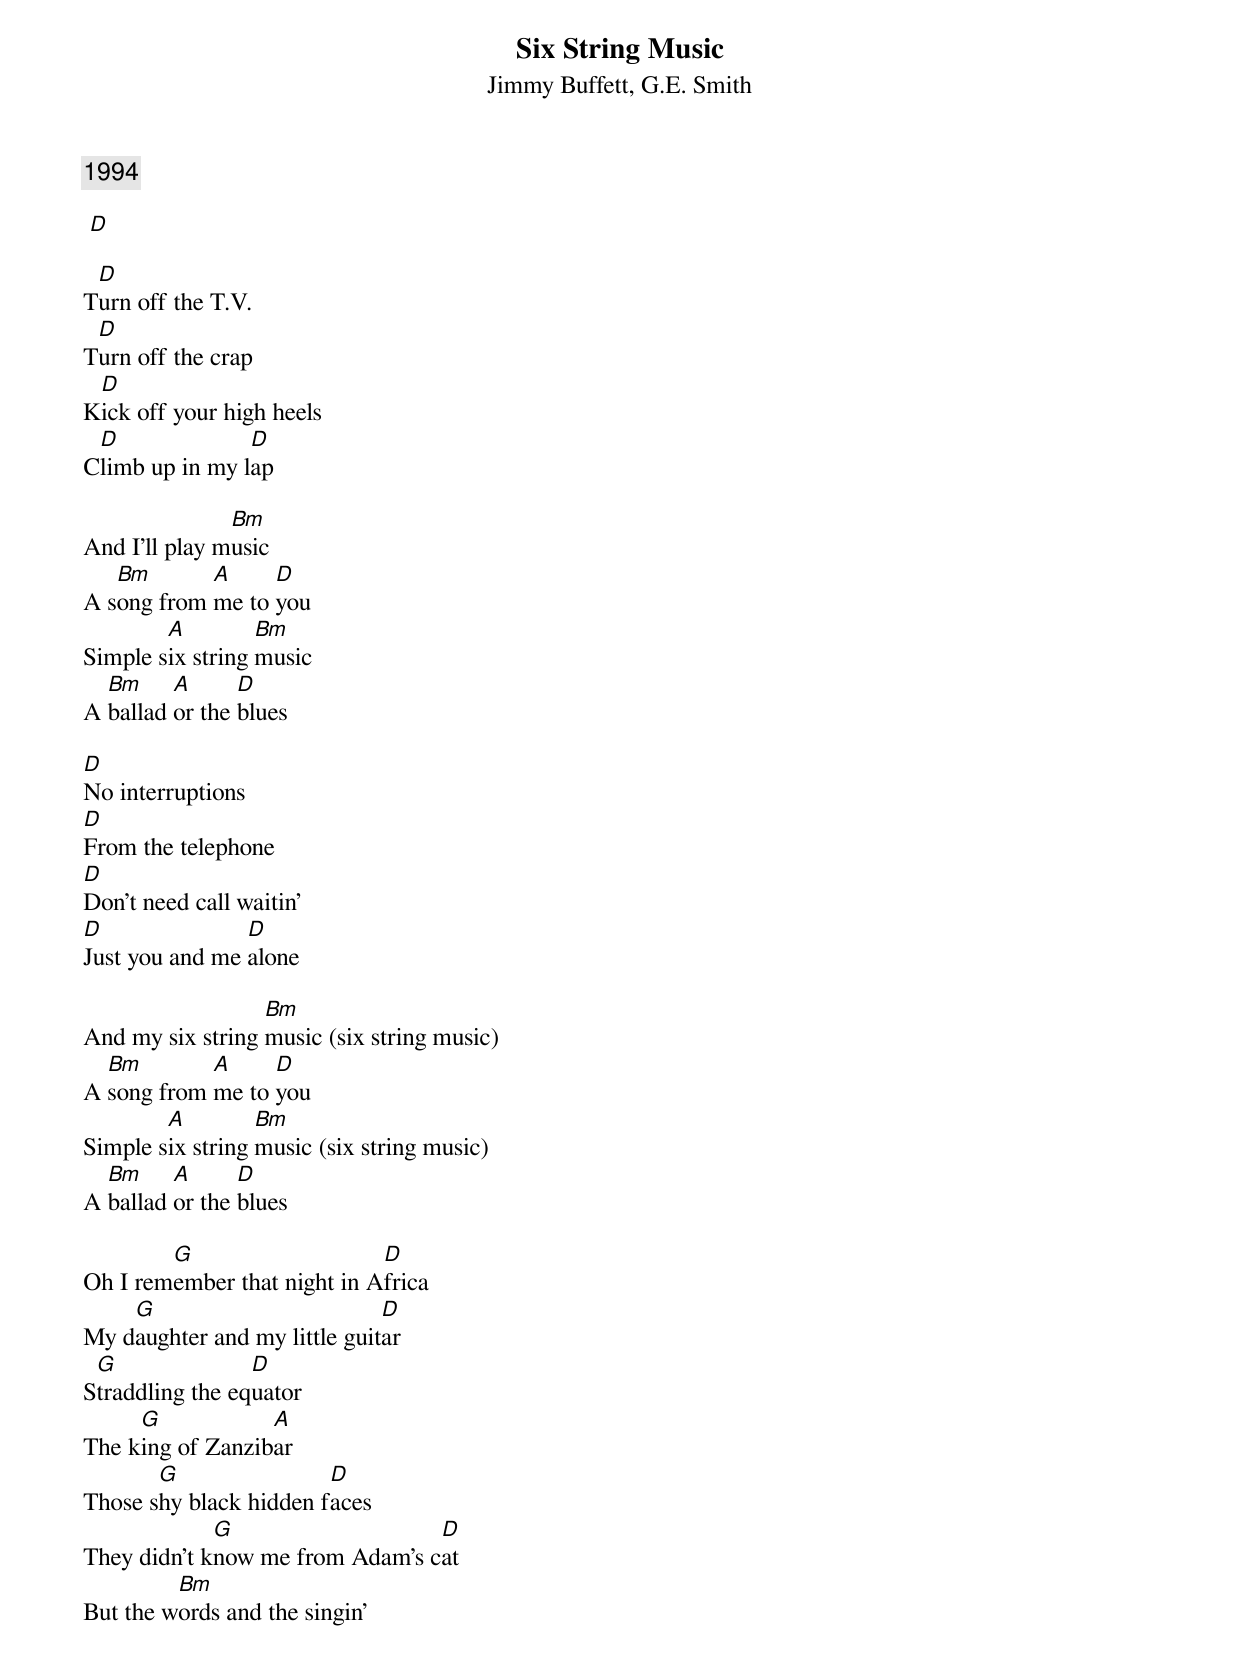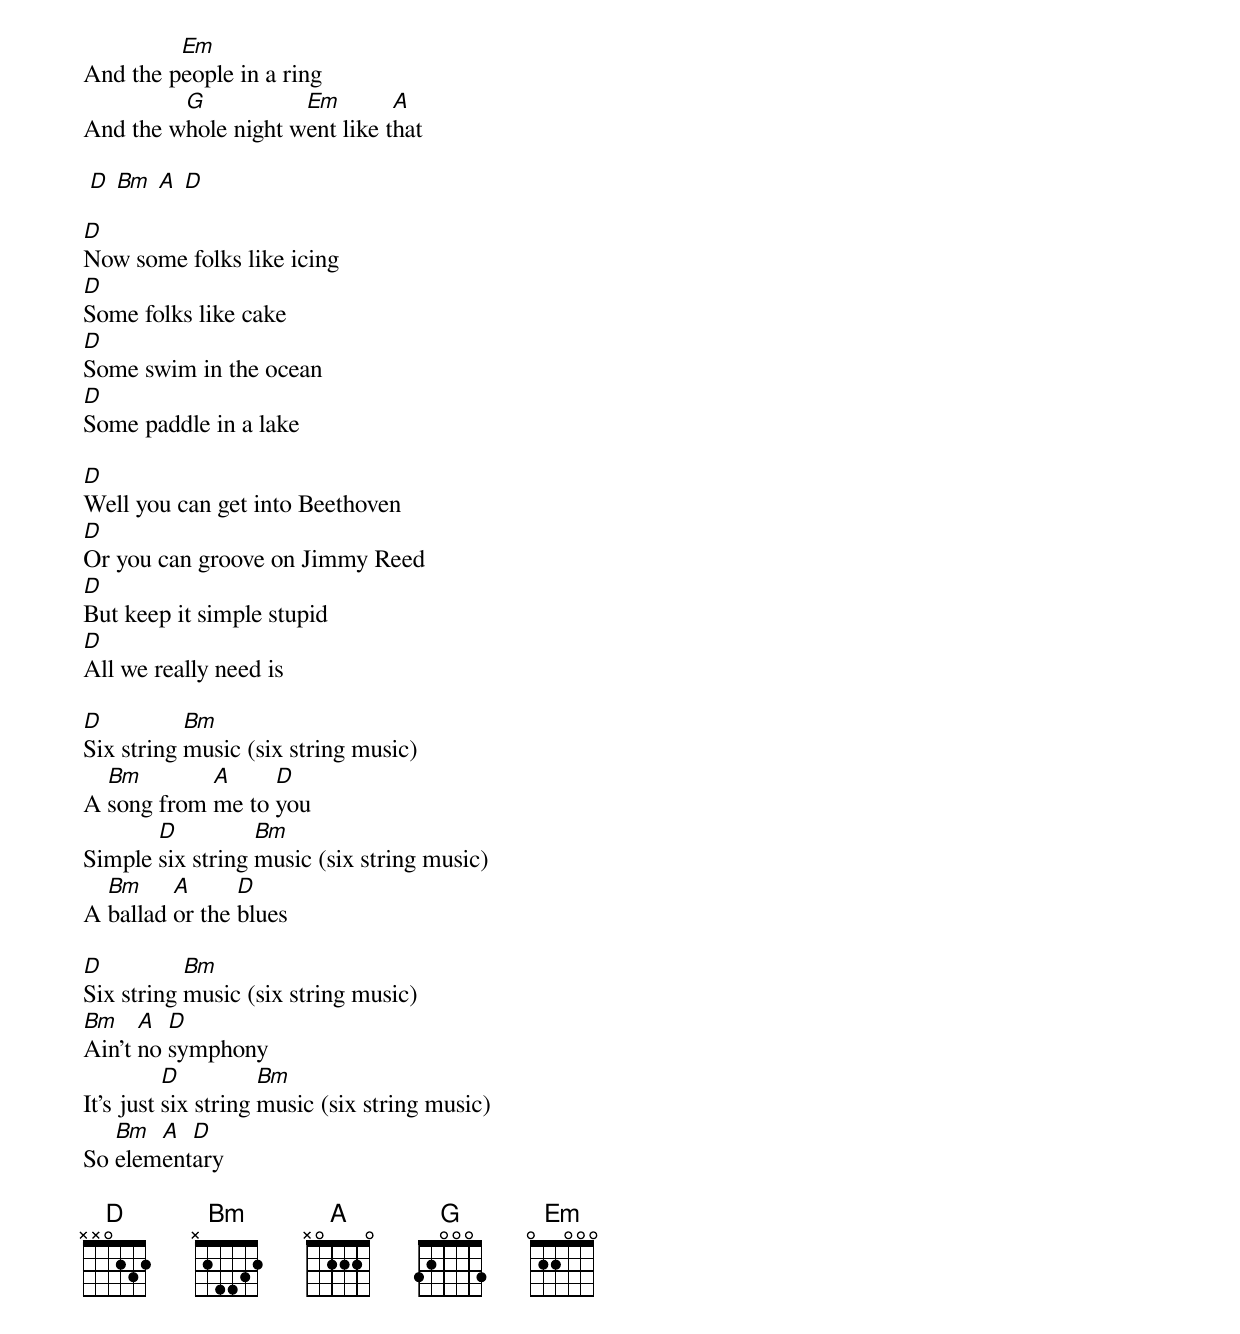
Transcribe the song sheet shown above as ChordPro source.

{title: Six String Music}
{subtitle: Jimmy Buffett, G.E. Smith}
{c:1994}

 [D]

T[D]urn off the T.V.
T[D]urn off the crap
K[D]ick off your high heels
C[D]limb up in my l[D]ap

And I'll play m[Bm]usic
A s[Bm]ong from [A]me to [D]you
Simple s[A]ix string [Bm]music
A [Bm]ballad [A]or the [D]blues

[D]No interruptions
[D]From the telephone
[D]Don't need call waitin'
[D]Just you and me [D]alone

And my six string [Bm]music (six string music)
A [Bm]song from [A]me to [D]you
Simple s[A]ix string [Bm]music (six string music)
A [Bm]ballad [A]or the [D]blues

Oh I rem[G]ember that night in A[D]frica
My d[G]aughter and my little guit[D]ar
S[G]traddling the eq[D]uator
The k[G]ing of Zanzib[A]ar
Those s[G]hy black hidden f[D]aces
They didn't k[G]now me from Adam's c[D]at
But the w[Bm]ords and the singin'
And the p[Em]eople in a ring
And the w[G]hole night w[Em]ent like t[A]hat

 [D] [Bm] [A] [D]

[D]Now some folks like icing
[D]Some folks like cake
[D]Some swim in the ocean
[D]Some paddle in a lake

[D]Well you can get into Beethoven
[D]Or you can groove on Jimmy Reed
[D]But keep it simple stupid
[D]All we really need is

[D]Six string [Bm]music (six string music)
A [Bm]song from [A]me to [D]you
Simple [D]six string [Bm]music (six string music)
A [Bm]ballad [A]or the [D]blues

[D]Six string [Bm]music (six string music)
[Bm]Ain't [A]no [D]symphony
It's just [D]six string [Bm]music (six string music)
So [Bm]elem[A]ent[D]ary

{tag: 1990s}
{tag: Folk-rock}
